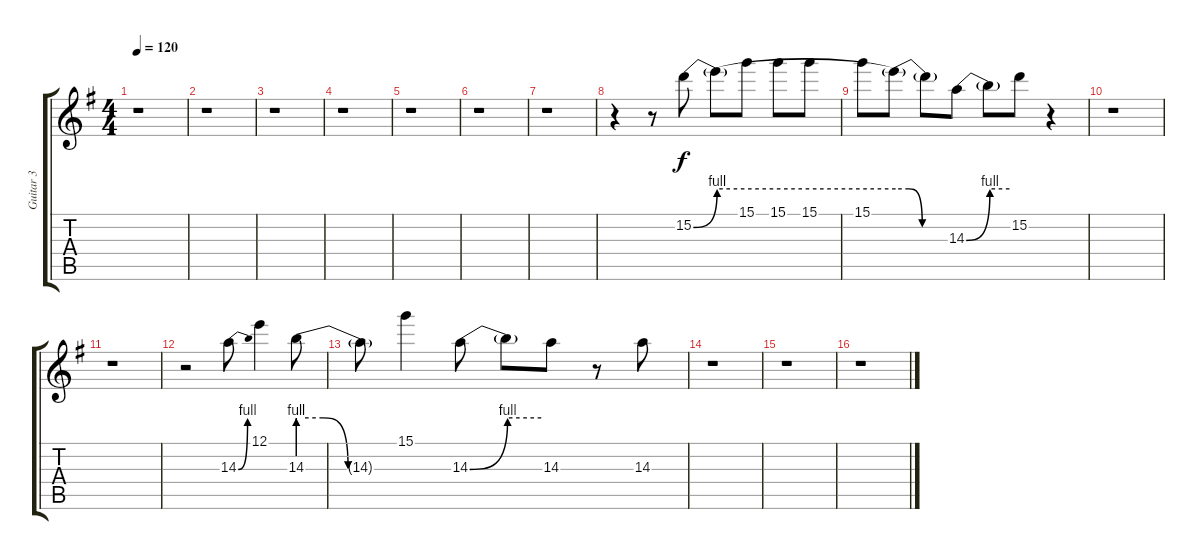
\track ("Guitar 3" "Guitar 3") {instrument distortionguitar}
\staff {score tabs}
\tuning (E4 B3 G3 D3 A2 E2) {hide}
\ts (4 4)
\tempo 120
\clef g2
\ks g
r.1{dy f} |
r.1 |
r.1 |
r.1 |
r.1 |
r.1 |
r.1 |
r.4 r.8 15.2{be (bend 0 0 60 4)}.8 15.2{be (hold 0 4 60 4) t}.8 15.1.8 15.1.8 15.1.8 |
15.1.8 15.2{be (custom 0 4 15 4 30 0 60 0) t}.8 15.2{t}.8 14.3{be (bend 0 0 60 4)}.8 14.3{be (hold 0 4 60 4) t}.8 15.2.8 r.4 |
r.1 |
r.1 |
r.2 14.3{be (bend 0 0 60 4)}.8 12.1.4 14.3{be (custom 0 4 15 4 30 0 60 0)}.8 |
14.3{t}.8 15.1.4 14.3{be (bend 0 0 60 4)}.8 14.3{be (hold 0 4 60 4) t}.8 14.3.8 r.8 14.3.8 |
r.1 |
r.1 |
r.1
